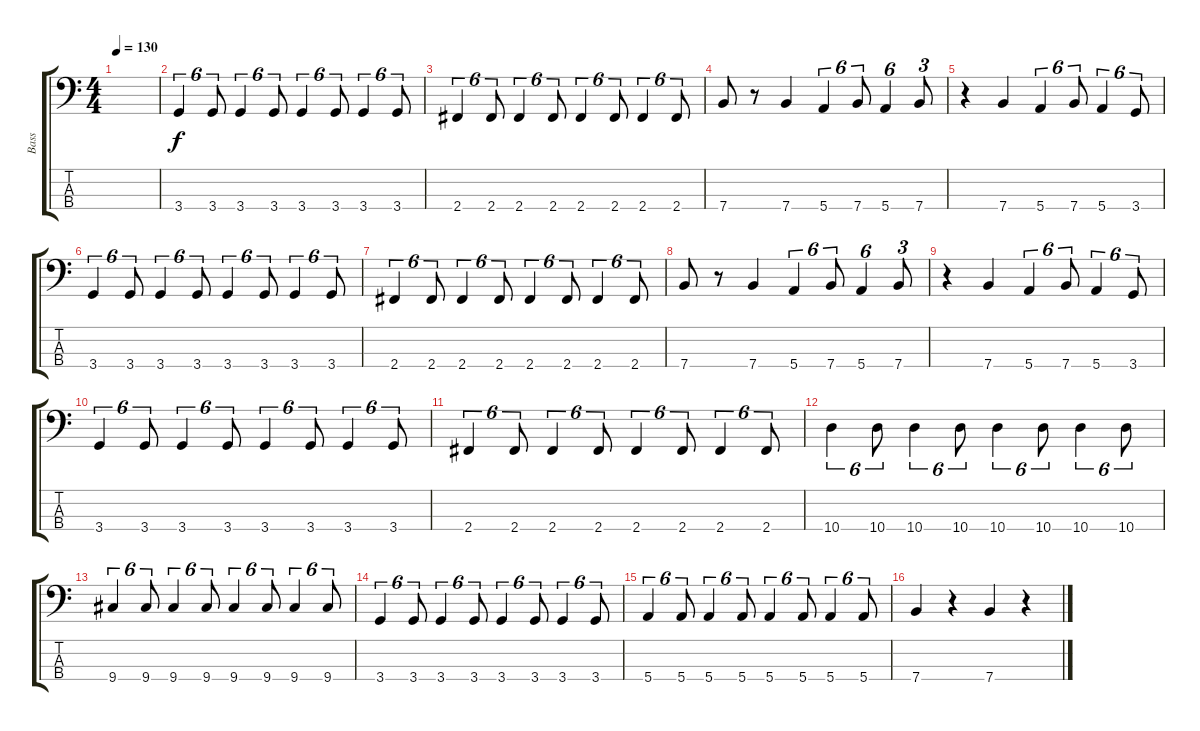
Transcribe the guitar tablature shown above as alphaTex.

\track ("Bass" "Bass") {instrument electricbassfinger}
\staff {score tabs}
\tuning (G2 D2 A1 E1) {hide}
\ts (4 4)
\tempo 130
\clef f4
\ks c
|
3.4.4{tu (6 4)} 3.4.8{tu (6 4)} 3.4.4{tu (6 4)} 3.4.8{tu (6 4)} 3.4.4{tu (6 4)} 3.4.8{tu (6 4)} 3.4.4{tu (6 4)} 3.4.8{tu (6 4)} |
2.4.4{tu (6 4)} 2.4.8{tu (6 4)} 2.4.4{tu (6 4)} 2.4.8{tu (6 4)} 2.4.4{tu (6 4)} 2.4.8{tu (6 4)} 2.4.4{tu (6 4)} 2.4.8{tu (6 4)} |
7.4.8 r.8 7.4.4 5.4.4{tu (6 4)} 7.4.8{tu (6 4)} 5.4.4{tu (6 4)} 7.4.8{tu (3 2)} |
r.4 7.4.4 5.4.4{tu (6 4)} 7.4.8{tu (6 4)} 5.4.4{tu (6 4)} 3.4.8{tu (6 4)} |
3.4.4{tu (6 4)} 3.4.8{tu (6 4)} 3.4.4{tu (6 4)} 3.4.8{tu (6 4)} 3.4.4{tu (6 4)} 3.4.8{tu (6 4)} 3.4.4{tu (6 4)} 3.4.8{tu (6 4)} |
2.4.4{tu (6 4)} 2.4.8{tu (6 4)} 2.4.4{tu (6 4)} 2.4.8{tu (6 4)} 2.4.4{tu (6 4)} 2.4.8{tu (6 4)} 2.4.4{tu (6 4)} 2.4.8{tu (6 4)} |
7.4.8 r.8 7.4.4 5.4.4{tu (6 4)} 7.4.8{tu (6 4)} 5.4.4{tu (6 4)} 7.4.8{tu (3 2)} |
r.4 7.4.4 5.4.4{tu (6 4)} 7.4.8{tu (6 4)} 5.4.4{tu (6 4)} 3.4.8{tu (6 4)} |
3.4.4{tu (6 4)} 3.4.8{tu (6 4)} 3.4.4{tu (6 4)} 3.4.8{tu (6 4)} 3.4.4{tu (6 4)} 3.4.8{tu (6 4)} 3.4.4{tu (6 4)} 3.4.8{tu (6 4)} |
2.4.4{tu (6 4)} 2.4.8{tu (6 4)} 2.4.4{tu (6 4)} 2.4.8{tu (6 4)} 2.4.4{tu (6 4)} 2.4.8{tu (6 4)} 2.4.4{tu (6 4)} 2.4.8{tu (6 4)} |
10.4.4{tu (6 4)} 10.4.8{tu (6 4)} 10.4.4{tu (6 4)} 10.4.8{tu (6 4)} 10.4.4{tu (6 4)} 10.4.8{tu (6 4)} 10.4.4{tu (6 4)} 10.4.8{tu (6 4)} |
9.4.4{tu (6 4)} 9.4.8{tu (6 4)} 9.4.4{tu (6 4)} 9.4.8{tu (6 4)} 9.4.4{tu (6 4)} 9.4.8{tu (6 4)} 9.4.4{tu (6 4)} 9.4.8{tu (6 4)} |
3.4.4{tu (6 4)} 3.4.8{tu (6 4)} 3.4.4{tu (6 4)} 3.4.8{tu (6 4)} 3.4.4{tu (6 4)} 3.4.8{tu (6 4)} 3.4.4{tu (6 4)} 3.4.8{tu (6 4)} |
5.4.4{tu (6 4)} 5.4.8{tu (6 4)} 5.4.4{tu (6 4)} 5.4.8{tu (6 4)} 5.4.4{tu (6 4)} 5.4.8{tu (6 4)} 5.4.4{tu (6 4)} 5.4.8{tu (6 4)} |
7.4.4 r.4 7.4.4 r.4
